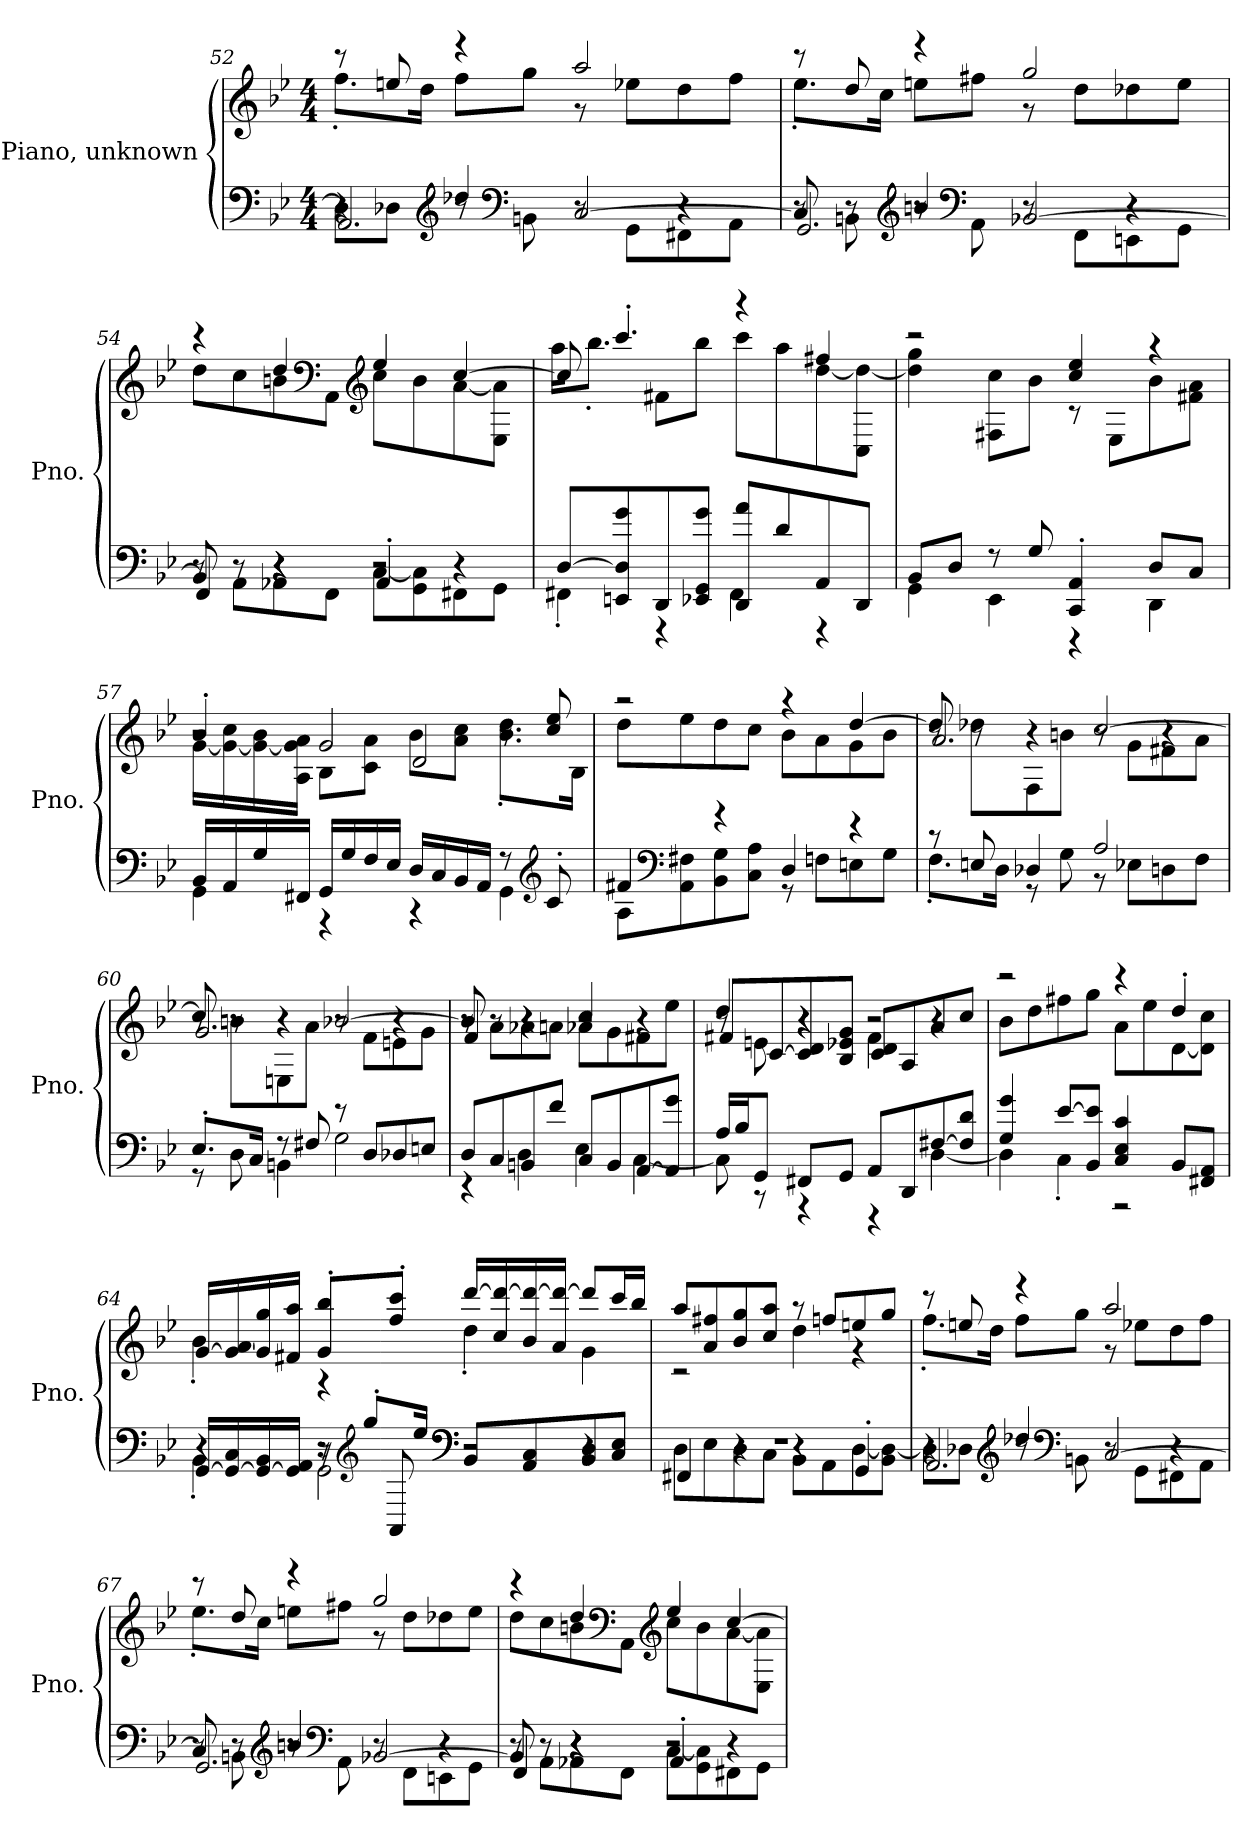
**kern	**kern
*part1	*part1
*staff2	*staff1
*I"Piano, unknown	*
*I'Pno.	*
!!LO:LB:g=z
*clefF4	*clefG2
*k[b-e-]	*k[b-e-]
*M4/4	*M4/4
=52	=52
*^	*^
*	*^	*	*
4r	8D\L]	2.AA/	8r	8.ff'\L
.	8D-X\J	.	8een/	.
.	.	.	.	16dd\Jk
*clefG2	*	*	*	*
4dd-X/	8r	.	4r	8ff\L
*clefF4	*	*	*	*
.	8BBn\	.	.	8gg\J
[2C/	8r	.	2aa/	8r
.	8GG\L	.	.	8ee-X\L
.	8FF#X\	4r	.	8dd\
.	8AA\J	.	.	8ff\J
=53	=53	=53	=53	=53
8C/]	8r	2.GG/	8r	8.ee-'\L
8r	8BBn\	.	8dd/	.
.	.	.	.	16cc\Jk
*clefG2	*	*	*	*
4bn/	8r	.	4r	8een\L
*clefF4	*	*	*	*
.	8AA\	.	.	8ff#X\J
[2BB-X/	8r	.	2gg/	8r
.	8FF\L	.	.	8dd\L
.	8EEn\	4r	.	8dd-X\
.	8GG\J	.	.	8ee\J
!!LO:LB:g=z	!!
=54	=54	=54	=54	=54
8BB-/]	8r	4FF/	4r	8dd\L
8r	8AA\L	.	.	8cc\
4r	8AA-X\	4r	4dd/	8bn\
*	*	*	*clefF4	*
.	8FF\J	.	.	8AA\J
*	*	*	*clefG2	*
2r	[8C\L	4AA-'/	4ee-/	8cc\L
.	8GG\ 8C\]	.	.	8b\
.	8FF#X\	4r	[4cc/	[8a\
.	8GG\J	.	.	8E-\ 8a\]J
*	*v	*v	*	*
=55	=55	=55	=55
[8D/L	4FF#X'\	8cc/]	16aa\KL
.	.	.	8.bb-'\J
8EEn/ 8D/] 8g/	.	4.ccc'/	.
8DD/	4r	.	8f#X\L
8EE-X/ 8GG/ 8g/J	.	.	8bb-\J
8DD/ 8a/L	4FF#\	4r	8ccc\L
8d/	.	.	8aa\
8AA/	4r	4ff#X/	[8dd\
8DD/J	.	.	8C\ 8dd\_J
=56	=56	=56	=56
8BB-/L	4GG\	2r	4dd\] 4gg\
8D/J	.	.	.
8r	4EE-\	.	8F#X\ 8cc\L
8G/	.	.	8b-\J
4CC/' 4AA/'	4r	4cc/ 4ee-/	8r
.	.	.	8E-\L
8D/L	4DD\	4r	8b-\
8C/J	.	.	8f#X\ 8a\J
!!LO:LB:g=z
=57	=57	=57	=57
*	*	*	*^
16BB-/LL	4GG\	4b-'/	[16g\LL	2r
16AA/	.	.	16g\_ 16cc\	.
16G/	.	.	16g\_ 16b-\	.
16FF#X/JJ	.	.	16A\ 16g\] 16a\JJ	.
16GG/LL	4r	2g/	8B-\L	.
16G/	.	.	.	.
16F/	.	.	8c\ 8a\J	.
16E-/JJ	.	.	.	.
16D/LL	4r	.	8b-\L	2d/
16C/	.	.	.	.
16BB-/	.	.	8a\ 8cc\J	.
16AA/JJ	.	.	.	.
8r	4GG\	8r	8.b-\' 8.dd\'L	.
*clefG2	*	*	*	*
8c'/	.	8cc/ 8ee-/	.	.
.	.	.	16B-\Jk	.
*	*	*	*v	*v
=58	=58	=58	=58
4f#X/	8A\L	2r	8dd\L
*clefF4	*	*	*
.	8AA\ 8F#X\	.	8ee-\
4r	8BB-\ 8G\	.	8dd\
.	8C\ 8A\J	.	8cc\J
4D/	8r	4r	8b-\L
.	8Fn\L	.	8a\
4r	8En\	[4dd/	8g\
.	8G\J	.	8b-\J
!!LO:LB:g=z
=59	=59	=59	=59
*	*	*	*^
8r	8.F'\L	8dd/]	8r	2.a/
8En/	.	8r	8dd-X\L	.
.	16D\Jk	.	.	.
4D-X/	8r	4r	8F\	.
.	8G\	.	8bn\J	.
2A/	8r	[2cc/	8r	.
.	8E-X\L	.	8g\L	.
.	8Dn\	.	8f#X\	4r
.	8F\J	.	8a\J	.
=60	=60	=60	=60	=60
8.E-'/L	8r	8cc/]	8r	2.g/
.	8D\	8r	8bn\L	.
16C/Jk	.	.	.	.
8r	4BBn\	4r	8En\	.
8F#X/	.	.	8a\J	.
8r	2G\	[2b-X/	8r	.
8D/L	.	.	8f\L	.
8D-X/	.	.	8en\	4r
8En/J	.	.	8g\J	.
=61	=61	=61	=61	=61
8D/L	4r	8b-/]	8r	4f/
8C/	.	8r	8a\L	.
8BBn/	4D\	4r	8a-X\	4r
8f/J	.	.	8an\J	.
8C/L	4E-\	4cc/	8a-X\L	2r
8BB/	.	.	8g\	.
[8AA/	[4C\	4r	8f#X\	.
8AA/] 8g/J	.	.	8ee-\J	.
!!LO:PB:g=z	!!	!!
=62	=62	=62	=62	=62
16A/LL	8C\]	4dd/	8r	8f#X/L
16B-/J	.	.	.	.
8GG/J	8r	.	8en\	[8c/
8FF#X/L	4r	4r	4r	8c/] 8d/
8GG/J	.	.	.	8B-/ 8e-X/ 8g/J
8AA/L	4r	2r	4f#\	8c/ 8d/L
8DD/	.	.	.	8A/
[8F#X/	[4D\	.	4r	8a/
8F#/] 8d/J	.	.	.	8cc/J
*	*	*	*v	*v
=63	=63	=63	=63
4G/ 4g/	4D\]	2r	8b-\L
.	.	.	8dd\
[8e-/L	4C'\	.	8ff#X\
8BB-/ 8e-/]J	.	.	8gg\J
4C/ 4E-/ 4c/	2r	4r	8a\L
.	.	.	8ee-\
8BB-/L	.	4dd'/	[8d\
8FF#X/ 8AA/J	.	.	8d\] 8cc\J
!!LO:LB:g=z	!!
=64	=64	=64	=64
*	*^	*	*
[16GG/LL	4BB-'\	4r	[16g/LL	4b-'\
16GG/_ 16C/	.	.	16g/_ 16a/	.
16GG/_ 16BB-/	.	.	16g/] 16gg/	.
16GG/] 16AA/JJ	.	.	16f#X/ 16aa/JJ	.
16r	2GG\	8r	8g/' 8bb-/'L	4r
*clefG2	*	*	*	*
8gg'/L	.	.	.	.
.	.	8AA/	8ff/' 8ccc/'J	.
16ee-/Jk	.	.	.	.
*clefF4	*	*	*	*
8BB-/L	.	2r	[16ddd/LL	4dd'\
.	.	.	16cc/ 16ddd/_	.
8AA/ 8C/	.	.	16b-/ 16ddd/_	.
.	.	.	16a/ 16ddd/_JJ	.
8BB-/ 8D/	4r	.	8ddd/L]	4g\
8C/ 8E-/J	.	.	16ccc/L	.
.	.	.	16bb-/JJ	.
=65	=65	=65	=65	=65
1r	8D\L	4FF#X/	8aa/L	2r
.	8E-\	.	8a/ 8ff#X/	.
.	8D\	4r	8b-/ 8gg/	.
.	8C\J	.	8cc/ 8aa/J	.
.	8BB-\L	4r	8r	4dd\
.	8AA\	.	8ffn/L	.
.	[8D\	4GG'/	8een/	4r
.	8BB-\ 8D\_J	.	8gg/J	.
!!LO:LB:g=z	!!
=66	=66	=66	=66	=66
4r	8D\L]	2.AA/	8r	8.ff'\L
.	8D-X\J	.	8een/	.
.	.	.	.	16dd\Jk
*clefG2	*	*	*	*
4dd-X/	8r	.	4r	8ff\L
*clefF4	*	*	*	*
.	8BBn\	.	.	8gg\J
[2C/	8r	.	2aa/	8r
.	8GG\L	.	.	8ee-X\L
.	8FF#X\	4r	.	8dd\
.	8AA\J	.	.	8ff\J
=67	=67	=67	=67	=67
8C/]	8r	2.GG/	8r	8.ee-'\L
8r	8BBn\	.	8dd/	.
.	.	.	.	16cc\Jk
*clefG2	*	*	*	*
4bn/	8r	.	4r	8een\L
*clefF4	*	*	*	*
.	8AA\	.	.	8ff#X\J
[2BB-X/	8r	.	2gg/	8r
.	8FF\L	.	.	8dd\L
.	8EEn\	4r	.	8dd-X\
.	8GG\J	.	.	8ee\J
!!LO:LB:g=z	!!
=68	=68	=68	=68	=68
8BB-/]	8r	4FF/	4r	8dd\L
8r	8AA\L	.	.	8cc\
4r	8AA-X\	4r	4dd/	8bn\
*	*	*	*clefF4	*
.	8FF\J	.	.	8AA\J
*	*	*	*clefG2	*
2r	[8C\L	4AA-'/	4ee-/	8cc\L
.	8GG\ 8C\]	.	.	8b\
.	8FF#X\	4r	[4cc/	[8a\
.	8GG\J	.	.	8E-\ 8a\]J
*v	*v	*v	*	*
*	*v	*v
=	=
*-	*-
